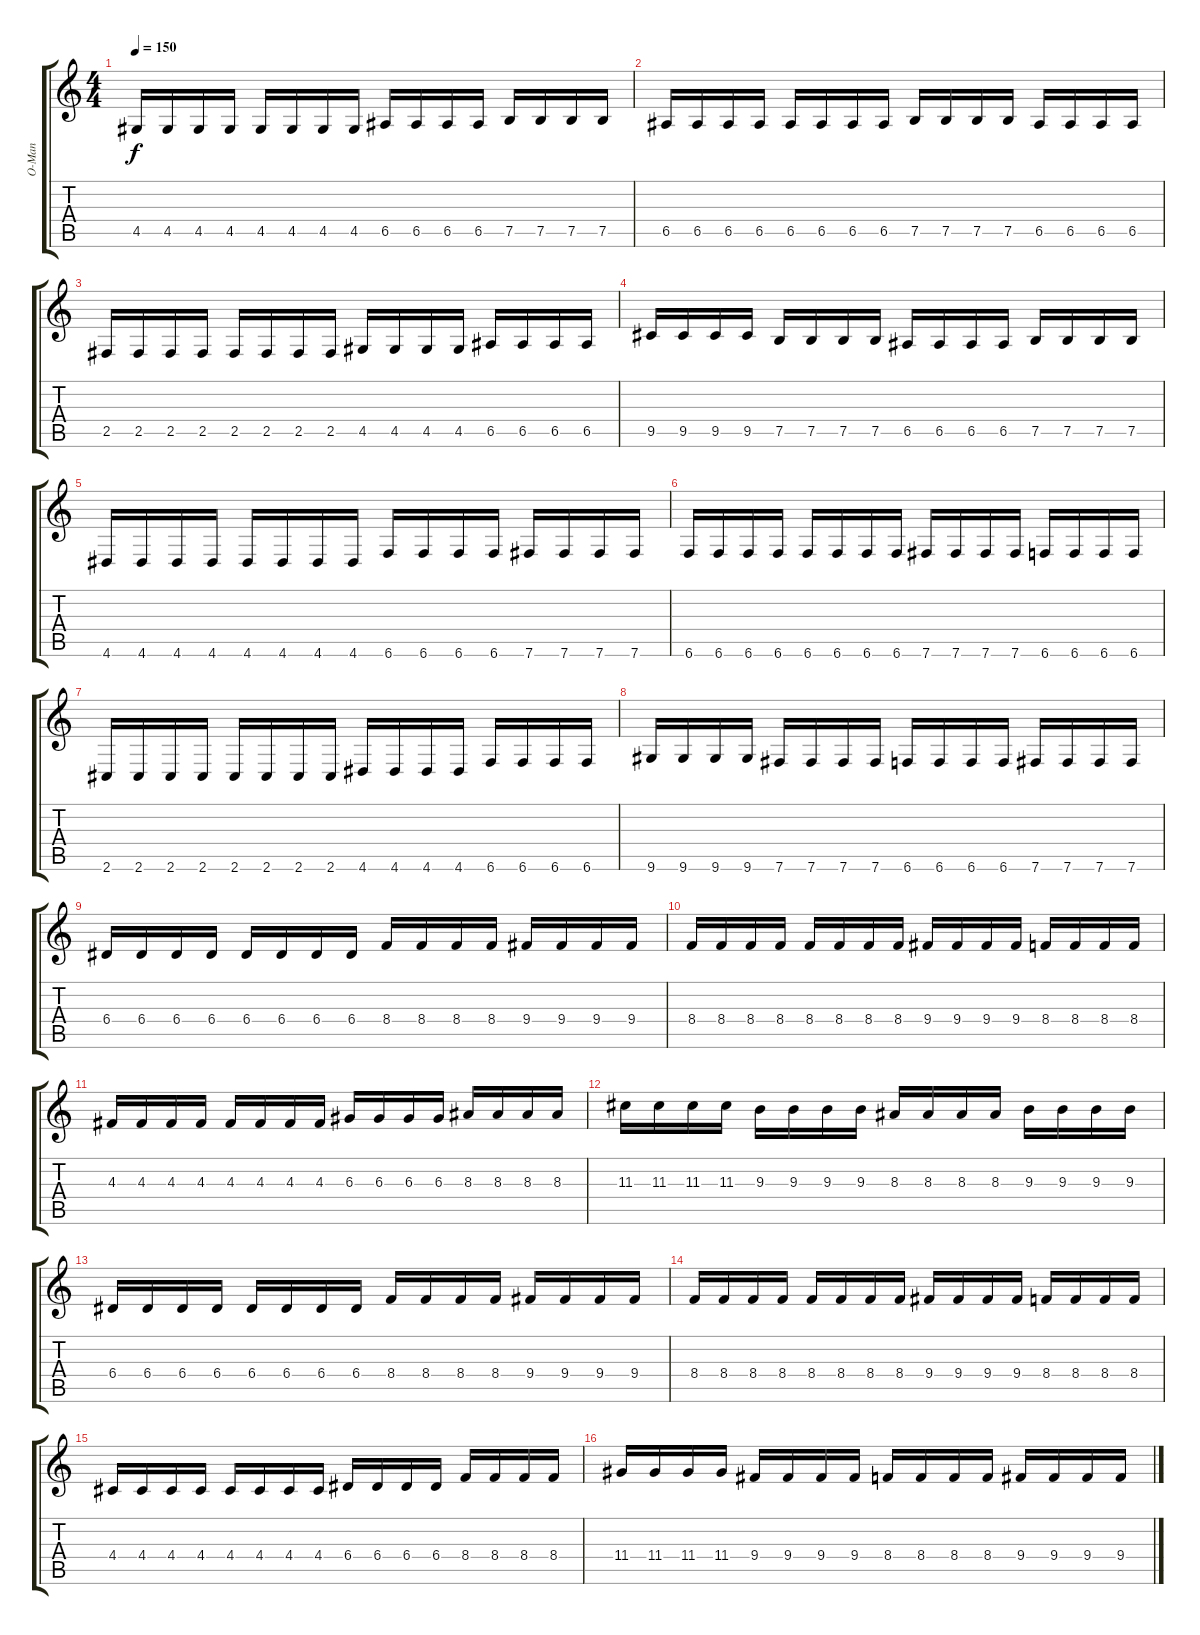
\track ("O-Man" "O-Man") {instrument distortionguitar}
\staff {score tabs}
\tuning (B3 Gb3 D3 A2 E2 B1) {hide}
\ts (4 4)
\tempo 150
\clef g2
\ks c
4.5.16{dy f} 4.5.16 4.5.16 4.5.16 4.5.16 4.5.16 4.5.16 4.5.16 6.5.16 6.5.16 6.5.16 6.5.16 7.5.16 7.5.16 7.5.16 7.5.16 |
6.5.16 6.5.16 6.5.16 6.5.16 6.5.16 6.5.16 6.5.16 6.5.16 7.5.16 7.5.16 7.5.16 7.5.16 6.5.16 6.5.16 6.5.16 6.5.16 |
2.5.16 2.5.16 2.5.16 2.5.16 2.5.16 2.5.16 2.5.16 2.5.16 4.5.16 4.5.16 4.5.16 4.5.16 6.5.16 6.5.16 6.5.16 6.5.16 |
9.5.16 9.5.16 9.5.16 9.5.16 7.5.16 7.5.16 7.5.16 7.5.16 6.5.16 6.5.16 6.5.16 6.5.16 7.5.16 7.5.16 7.5.16 7.5.16 |
4.6.16 4.6.16 4.6.16 4.6.16 4.6.16 4.6.16 4.6.16 4.6.16 6.6.16 6.6.16 6.6.16 6.6.16 7.6.16 7.6.16 7.6.16 7.6.16 |
6.6.16 6.6.16 6.6.16 6.6.16 6.6.16 6.6.16 6.6.16 6.6.16 7.6.16 7.6.16 7.6.16 7.6.16 6.6.16 6.6.16 6.6.16 6.6.16 |
2.6.16 2.6.16 2.6.16 2.6.16 2.6.16 2.6.16 2.6.16 2.6.16 4.6.16 4.6.16 4.6.16 4.6.16 6.6.16 6.6.16 6.6.16 6.6.16 |
9.6.16 9.6.16 9.6.16 9.6.16 7.6.16 7.6.16 7.6.16 7.6.16 6.6.16 6.6.16 6.6.16 6.6.16 7.6.16 7.6.16 7.6.16 7.6.16 |
6.4.16 6.4.16 6.4.16 6.4.16 6.4.16 6.4.16 6.4.16 6.4.16 8.4.16 8.4.16 8.4.16 8.4.16 9.4.16 9.4.16 9.4.16 9.4.16 |
8.4.16 8.4.16 8.4.16 8.4.16 8.4.16 8.4.16 8.4.16 8.4.16 9.4.16 9.4.16 9.4.16 9.4.16 8.4.16 8.4.16 8.4.16 8.4.16 |
4.3.16 4.3.16 4.3.16 4.3.16 4.3.16 4.3.16 4.3.16 4.3.16 6.3.16 6.3.16 6.3.16 6.3.16 8.3.16 8.3.16 8.3.16 8.3.16 |
11.3.16 11.3.16 11.3.16 11.3.16 9.3.16 9.3.16 9.3.16 9.3.16 8.3.16 8.3.16 8.3.16 8.3.16 9.3.16 9.3.16 9.3.16 9.3.16 |
6.4.16 6.4.16 6.4.16 6.4.16 6.4.16 6.4.16 6.4.16 6.4.16 8.4.16 8.4.16 8.4.16 8.4.16 9.4.16 9.4.16 9.4.16 9.4.16 |
8.4.16 8.4.16 8.4.16 8.4.16 8.4.16 8.4.16 8.4.16 8.4.16 9.4.16 9.4.16 9.4.16 9.4.16 8.4.16 8.4.16 8.4.16 8.4.16 |
4.4.16 4.4.16 4.4.16 4.4.16 4.4.16 4.4.16 4.4.16 4.4.16 6.4.16 6.4.16 6.4.16 6.4.16 8.4.16 8.4.16 8.4.16 8.4.16 |
11.4.16 11.4.16 11.4.16 11.4.16 9.4.16 9.4.16 9.4.16 9.4.16 8.4.16 8.4.16 8.4.16 8.4.16 9.4.16 9.4.16 9.4.16 9.4.16
